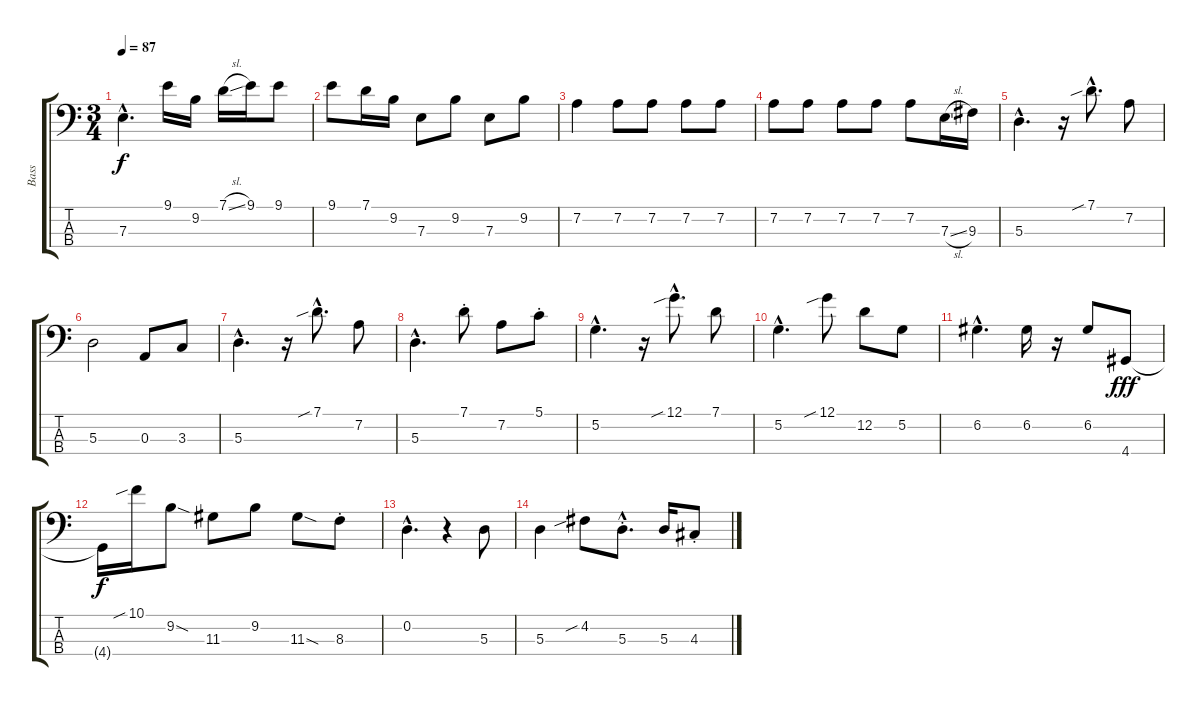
\track ("Bass" "Bass") {instrument electricbassfinger}
\staff {score tabs}
\tuning (G2 D2 A1 E1) {hide}
\ts (3 4)
\tempo 87
\clef f4
\ks c
7.3{hac}.4{d dy f} 9.1.16 9.2.16 7.1{sl}.16 9.1.16 9.1.8 |
9.1.8 7.1.16 9.2.16 7.3.8 9.2.8 7.3.8 9.2.8 |
7.2.4 7.2.8 7.2.8 7.2.8 7.2.8 |
7.2.8 7.2.8 7.2.8 7.2.8 7.2.8 7.3{sl}.16 9.3.16 |
5.3{hac}.4{d} r.16 7.1{sib hac}.8{d} 7.2.8 |
5.3.2 0.3.8 3.3.8 |
5.3{hac}.4{d} r.16 7.1{sib hac}.8{d} 7.2.8 |
5.3{hac}.4{d} 7.1{st}.8 7.2.8 5.1{st}.8 |
5.2{hac}.4{d} r.16 12.1{sib hac}.8{d} 7.1.8 |
5.2{hac}.4{d} 12.1{sib}.8 12.2.8 5.2.8 |
6.2{hac}.4{d} 6.2.16 r.16 6.2.8 4.4.8{dy fff} |
4.4{t}.16{dy f} 10.1{sib}.16 9.2{sod}.8 11.3.8 9.2.8 11.3{sod}.8 8.3{st}.8 |
0.2{hac}.4{d} r.4 5.3.8 |
5.3.4 4.2{sib}.8 5.3{hac st}.8{d} 5.3.16 4.3{st}.8
